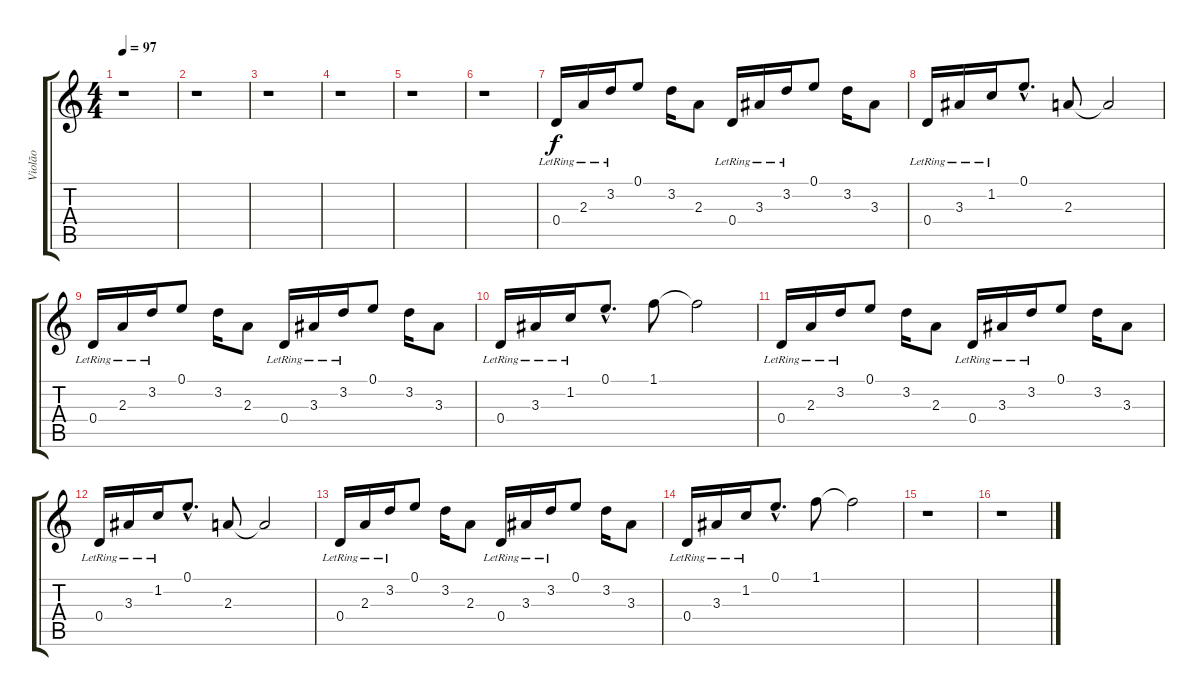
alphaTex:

\track ("Violão" "Violão") {instrument acousticguitarsteel}
\staff {score tabs}
\tuning (E4 B3 G3 D3 A2 E2) {hide}
\ts (4 4)
\tempo 97
\clef g2
\ks c
r.1{dy f} |
r.1 |
r.1 |
r.1 |
r.1 |
r.1 |
0.4{lr}.16 2.3{lr}.16 3.2{lr}.16 0.1.8 3.2.16 2.3.8 0.4{lr}.16 3.3{lr}.16 3.2{lr}.16 0.1.8 3.2.16 3.3.8 |
0.4{lr}.16 3.3{lr}.16 1.2{lr}.16 0.1{hac}.8{d} 2.3.8 2.3{t}.2 |
0.4{lr}.16 2.3{lr}.16 3.2{lr}.16 0.1.8 3.2.16 2.3.8 0.4{lr}.16 3.3{lr}.16 3.2{lr}.16 0.1.8 3.2.16 3.3.8 |
0.4{lr}.16 3.3{lr}.16 1.2{lr}.16 0.1{hac}.8{d} 1.1.8 1.1{t}.2 |
0.4{lr}.16 2.3{lr}.16 3.2{lr}.16 0.1.8 3.2.16 2.3.8 0.4{lr}.16 3.3{lr}.16 3.2{lr}.16 0.1.8 3.2.16 3.3.8 |
0.4{lr}.16 3.3{lr}.16 1.2{lr}.16 0.1{hac}.8{d} 2.3.8 2.3{t}.2 |
0.4{lr}.16 2.3{lr}.16 3.2{lr}.16 0.1.8 3.2.16 2.3.8 0.4{lr}.16 3.3{lr}.16 3.2{lr}.16 0.1.8 3.2.16 3.3.8 |
0.4{lr}.16 3.3{lr}.16 1.2{lr}.16 0.1{hac}.8{d} 1.1.8 1.1{t}.2 |
r.1 |
r.1
